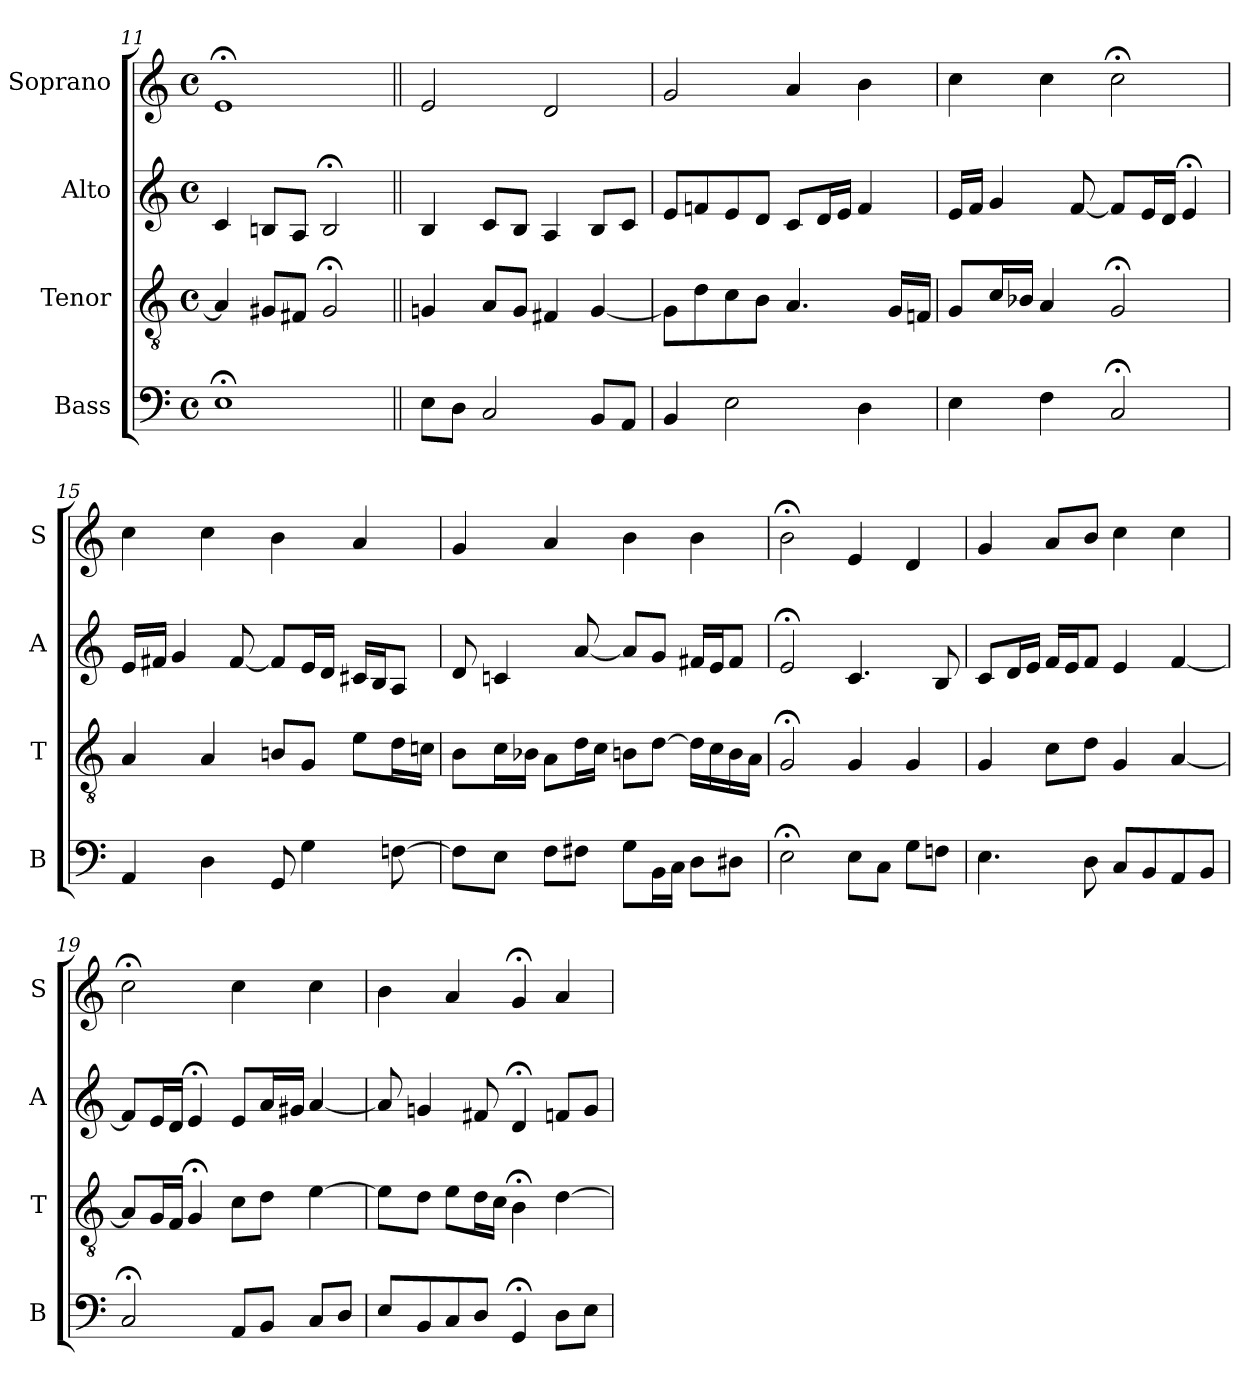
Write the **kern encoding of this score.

**kern	**kern	**kern	**kern
*part4	*part3	*part2	*part1
*staff4	*staff3	*staff2	*staff1
*I"Bass	*I"Tenor	*I"Alto	*I"Soprano
*I'B	*I'T	*I'A	*I'S
*clefF4	*clefGv2	*clefG2	*clefG2
*k[]	*k[]	*k[]	*k[]
*a:	*a:	*a:	*a:
*M4/4	*M4/4	*M4/4	*M4/4
*met(c)	*met(c)	*met(c)	*met(c)
=11	=11	=11	=11
1E;<	4A]	4c	1e;<
.	8G#XL	8BnL	.
.	8F#XJ	8AJ	.
.	2G#;<	2B;<	.
=12||	=12||	=12||	=12||
8EL	4Gn	4B	2e
8DJ	.	.	.
2C	8AL	8cL	.
.	8GJ	8BJ	.
.	4F#X	4A	2d
8BBL	[4G	8BL	.
8AAJ	.	8cJ	.
=13	=13	=13	=13
4BB	8GL]	8eL	2g
.	8d	8fn	.
2E	8c	8e	.
.	8BJ	8dJ	.
.	4.A	8cL	4a
.	.	16dL	.
.	.	16eJJ	.
4D	.	4f	4b
.	16GLL	.	.
.	16FnJJ	.	.
=14	=14	=14	=14
4E	8GL	16eLL	4cc
.	.	16fJJ	.
.	16cL	4g	.
.	16B-XJJ	.	.
4F	4A	.	4cc
.	.	[8f	.
2C;<	2G;<	8fL]	2cc;<
.	.	16eL	.
.	.	16dJJ	.
.	.	4e;<	.
=15	=15	=15	=15
4AA	4A	16eLL	4cc
.	.	16f#XJJ	.
.	.	4g	.
4D	4A	.	4cc
.	.	[8f#	.
8GG	8BnL	8f#L]	4b
4G	8GJ	16eL	.
.	.	16dJJ	.
.	8eL	16c#XLL	4a
.	.	16BJ	.
[8Fn	16dL	8AJ	.
.	16cnJJ	.	.
=16	=16	=16	=16
8FL]	8BL	8d	4g
8EJ	16cL	4cn	.
.	16B-XJJ	.	.
8FL	8AL	.	4a
8F#XJ	16dL	[8a	.
.	16cJJ	.	.
8GL	8BnL	8aL]	4b
16BBL	[8dJ	8gJ	.
16CJJ	.	.	.
8DL	16dLL]	16f#XLL	4b
.	16c	16eJ	.
8D#XJ	16B	8f#J	.
.	16AJJ	.	.
=17	=17	=17	=17
2E;<	2G;<	2e;<	2b;<
8EL	4G	4.c	4e
8CJ	.	.	.
8GL	4G	.	4d
8FnJ	.	8B	.
=18	=18	=18	=18
4.E	4G	8cL	4g
.	.	16dL	.
.	.	16eJJ	.
.	8cL	16fLL	8aL
.	.	16eJ	.
8D	8dJ	8fJ	8bJ
8CL	4G	4e	4cc
8BB	.	.	.
8AA	[4A	[4f	4cc
8BBJ	.	.	.
=19	=19	=19	=19
2C;<	8AL]	8fL]	2cc;<
.	16GL	16eL	.
.	16FJJ	16dJJ	.
.	4G;<	4e;<	.
8AAL	8cL	8eL	4cc
8BBJ	8dJ	16aL	.
.	.	16g#XJJ	.
8CL	[4e	[4a	4cc
8DJ	.	.	.
=20	=20	=20	=20
8EL	8eL]	8a]	4b
8BB	8dJ	4gn	.
8C	8eL	.	4a
8DJ	16dL	8f#X	.
.	16cJJ	.	.
4GG;<	4B;<	4d;<	4g;<
8DL	[4d	8fnL	4a
8EJ	.	8gJ	.
=	=	=	=
*-	*-	*-	*-
